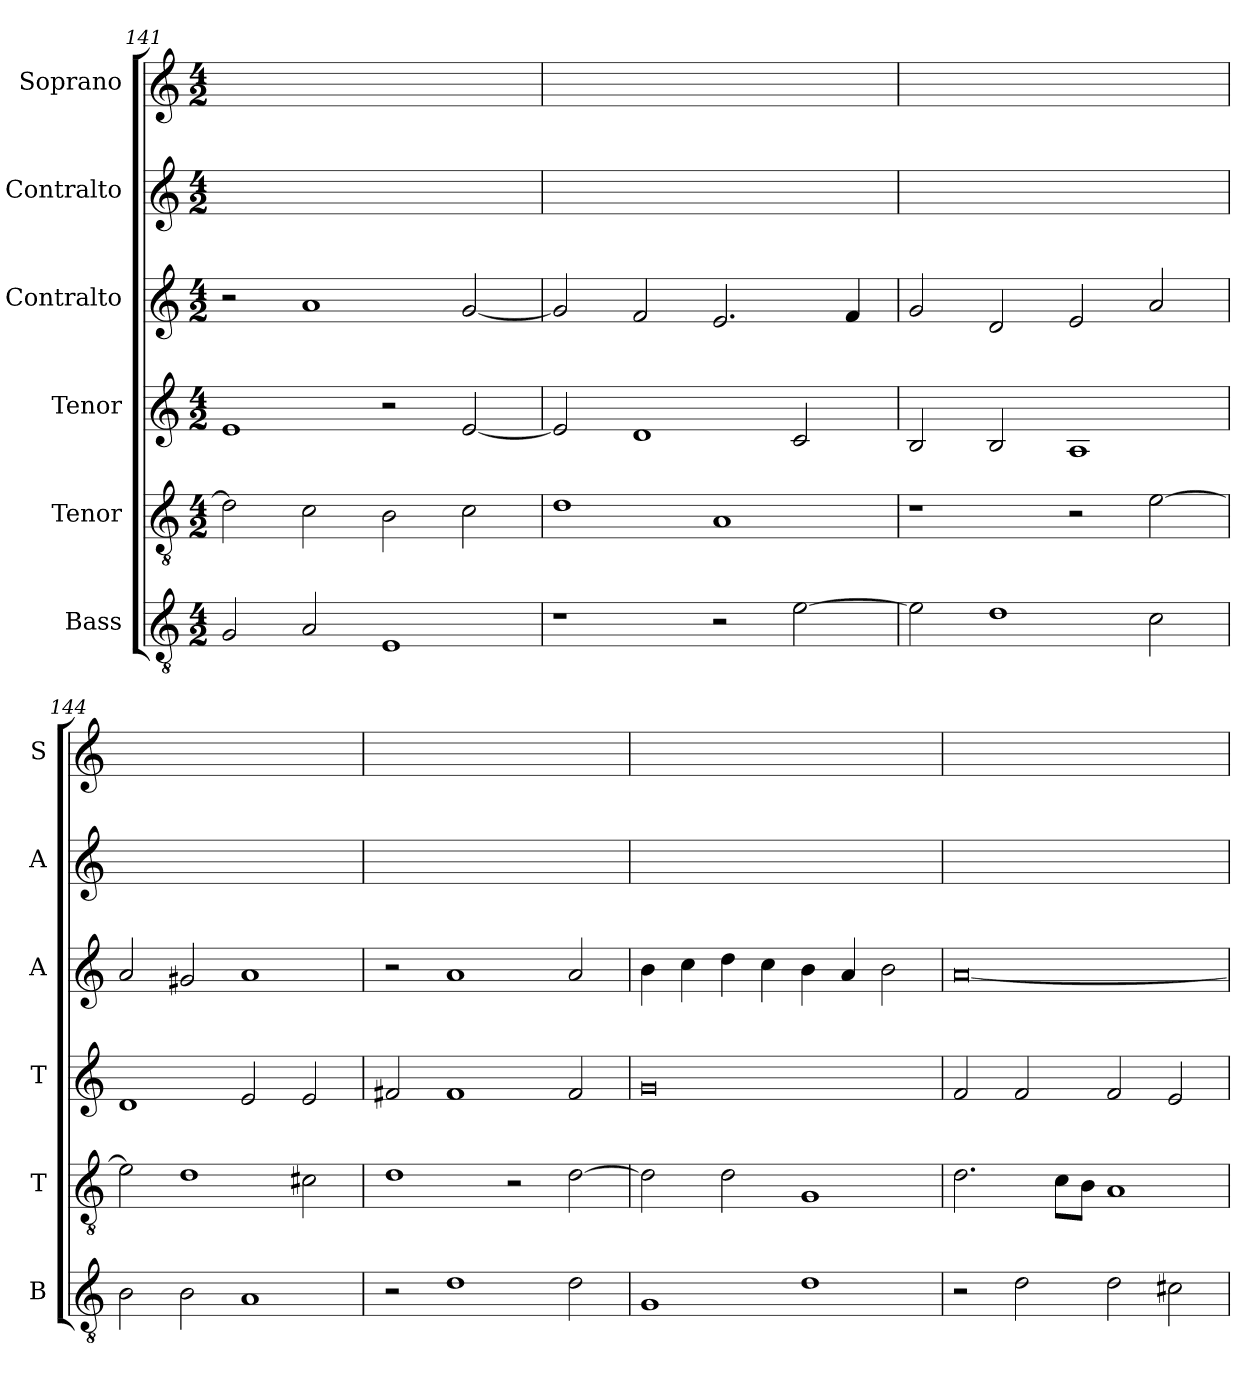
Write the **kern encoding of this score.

**kern	**kern	**kern	**kern	**kern	**kern
*part6	*part5	*part4	*part3	*part2	*part1
*staff6	*staff5	*staff4	*staff3	*staff2	*staff1
*I"Bass	*I"Tenor	*I"Tenor	*I"Contralto	*I"Contralto	*I"Soprano
*I'B	*I'T	*I'T	*I'A	*I'A	*I'S
*clefGv2	*clefGv2	*clefG2	*clefG2	*clefG2	*clefG2
*k[]	*k[]	*k[]	*k[]	*k[]	*k[]
*A:aeo	*A:aeo	*A:aeo	*A:aeo	*A:aeo	*A:aeo
*M4/2	*M4/2	*M4/2	*M4/2	*M4/2	*M4/2
=141	=141	=141	=141	=141	=141
2G	2d]	1e	2r	0ryy	0ryy
2A	2c	.	1a	.	.
1E	2B	2r	.	.	.
.	2c	[2e	[2g	.	.
=142	=142	=142	=142	=142	=142
1r	1d	2e]	2g]	0ryy	0ryy
.	.	1d	2f	.	.
2r	1A	.	2.e	.	.
[2e	.	2c	.	.	.
.	.	.	4f	.	.
=143	=143	=143	=143	=143	=143
2e]	1r	2B	2g	0ryy	0ryy
1d	.	2B	2d	.	.
.	2r	1A	2e	.	.
2c	[2e	.	2a	.	.
=144	=144	=144	=144	=144	=144
2B	2e]	1d	2a	0ryy	0ryy
2B	1d	.	2g#X	.	.
1A	.	2e	1a	.	.
.	2c#X	2e	.	.	.
=145	=145	=145	=145	=145	=145
2r	1d	2f#X	2r	0ryy	0ryy
1d	.	1f#	1a	.	.
.	2r	.	.	.	.
2d	[2d	2f#	2a	.	.
=146	=146	=146	=146	=146	=146
1G	2d]	0g	4b	0ryy	0ryy
.	.	.	4cc	.	.
.	2d	.	4dd	.	.
.	.	.	4cc	.	.
1d	1G	.	4b	.	.
.	.	.	4a	.	.
.	.	.	2b	.	.
=147	=147	=147	=147	=147	=147
2r	2.d	2f	[0a	0ryy	0ryy
2d	.	2f	.	.	.
.	8c\L	.	.	.	.
.	8B\J	.	.	.	.
2d	1A	2f	.	.	.
2c#X	.	2e	.	.	.
=	=	=	=	=	=
*-	*-	*-	*-	*-	*-
